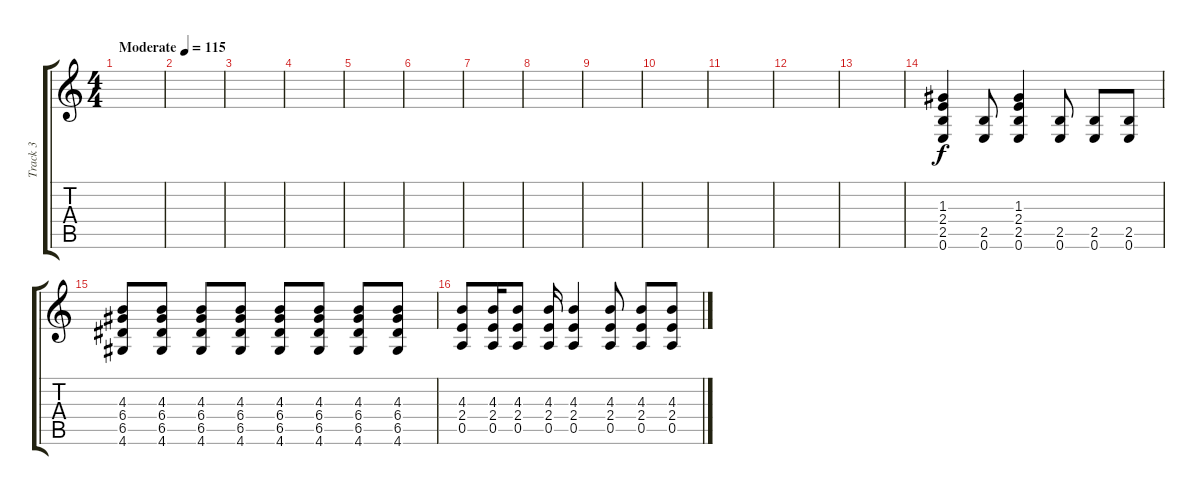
\track ("Track 3" "Track 3") {instrument overdrivenguitar bank 255}
\staff {score tabs}
\tuning (E4 B3 G3 D3 A2 E2) {hide}
\ts (4 4)
\tempo (115 "Moderate")
\clef g2
\ks c
|
|
|
|
|
|
|
|
|
|
|
|
|
(1.3 2.4 2.5 0.6).4 (2.5 0.6).8 (1.3 2.4 2.5 0.6).4 (2.5 0.6).8 (2.5 0.6).8 (2.5 0.6).8 |
(4.3 6.4 6.5 4.6).8 (4.3 6.4 6.5 4.6).8 (4.3 6.4 6.5 4.6).8 (4.3 6.4 6.5 4.6).8 (4.3 6.4 6.5 4.6).8 (4.3 6.4 6.5 4.6).8 (4.3 6.4 6.5 4.6).8 (4.3 6.4 6.5 4.6).8 |
(4.3 2.4 0.5).8 (4.3 2.4 0.5).16 (4.3 2.4 0.5).8 (4.3 2.4 0.5).16 (4.3 2.4 0.5).4 (4.3 2.4 0.5).8 (4.3 2.4 0.5).8 (4.3 2.4 0.5).8
